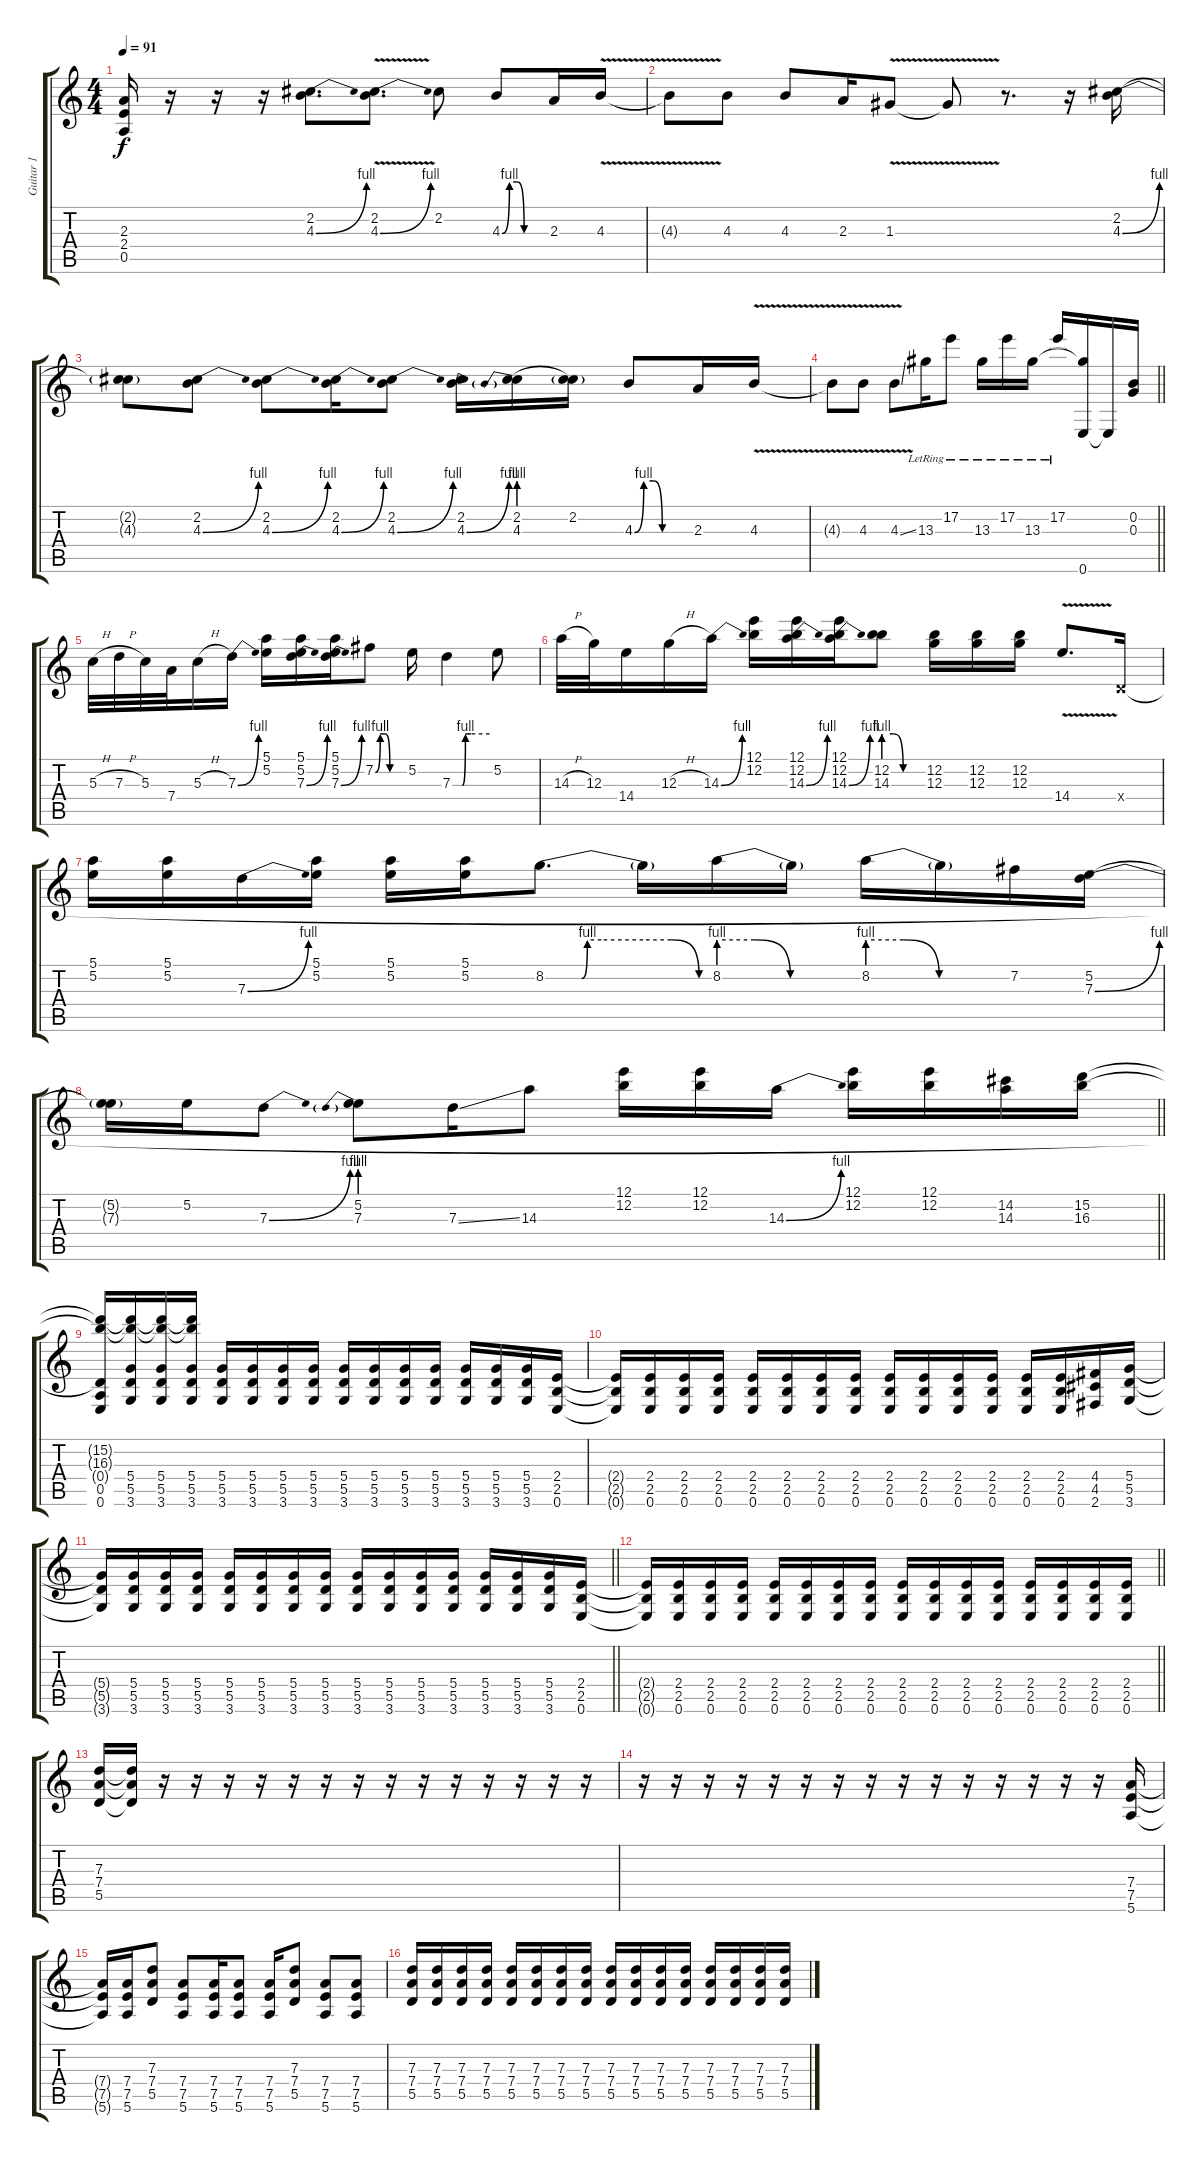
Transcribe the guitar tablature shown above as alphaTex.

\track ("Guitar 1" "Guitar 1") {instrument overdrivenguitar}
\staff {score tabs}
\tuning (E4 B3 G3 D3 A2 E2) {hide}
\ts (4 4)
\tempo 91
\clef g2
\ks c
(2.3{t} 2.4{t} 0.5{t}).16{dy f} r.16{volume 12} r.16 r.16 (2.2 4.3{be (bend 0 0 60 4)}).8{d} (2.2 4.3{be (bend 0 0 60 4) v}).8{d} 2.2.8 4.3{be (custom 0 0 10 4 20 4 30 0 60 0)}.8 2.3.16 4.3{v}.16 |
4.3{t}.8 4.3.8 4.3.8 2.3.16 1.3{v}.8 1.3{t}.8 r.8{d} r.16 (2.2 4.3{be (bend 0 0 60 4)}).16 |
(2.2{t} 4.3{t}).8 (2.2 4.3{be (bend 0 0 60 4)}).8 (2.2 4.3{be (bend 0 0 60 4)}).8 (2.2 4.3{be (bend 0 0 60 4)}).16 (2.2 4.3{be (bend 0 0 60 4)}).8 (2.2 4.3{be (bend 0 0 60 4)}).16 (2.2 4.3{be (prebend 0 4 60 4)}).16 (2.2 4.3{t}).16 4.3{be (custom 0 0 10 4 20 4 30 0 60 0)}.8 2.3.16 4.3{v}.16 |
\barLineRight lightlight
4.3{t}.8 4.3{v}.8 4.3{v ss}.8 13.3{lr}.16 17.2{lr}.8 13.3{lr}.16 17.2{lr}.16 13.3{lr}.16 17.2{lr}.16 (13.3{t} 0.6).16 0.6{t}.16 (0.2 0.3).16 |
5.3{h}.32 7.3{h}.32 5.3.32 7.4.32 5.3{h}.16 7.3{be (bend 0 0 60 4)}.16 (5.1 5.2).16 (5.1 5.2 7.3{be (bend 0 0 60 4)}).16 (5.1 5.2 7.3{be (bend 0 0 60 4)}).16 7.2{be (custom 0 0 10 4 20 4 30 0 60 0)}.8 5.2.16 7.3{be (custom 0 0 16 0 21 4 30 4 60 4)}.4 5.2.8 |
14.3{h}.32 12.3.32 14.4.16 12.3{h}.16 14.3{be (bend 0 0 60 4)}.16 (12.1 12.2).16 (12.1 12.2 14.3{be (bend 0 0 60 4)}).16 (12.1 12.2 14.3{be (bend 0 0 60 4)}).16 (12.2 14.3{be (custom 0 4 15 4 30 0 60 0)}).8 (12.2 12.3).16 (12.2 12.3).16 (12.2 12.3).16 14.4{v}.8{d} 0.4{x}.16 |
(5.1 5.2).16 (5.1 5.2).16 7.3{be (bend 0 0 60 4)}.16 (5.1 5.2).16 (5.1 5.2).16 (5.1 5.2).16 8.2{be (custom 0 0 13 0 15 4 20 4 35 4 45 4 55 0 60 0)}.8{d} 8.2{t}.16 8.2{be (custom 0 4 15 4 30 0 60 0)}.16 8.2{t}.16 8.2{be (custom 0 4 15 4 30 0 60 0)}.16 8.2{t}.16 7.2.16 (5.2 7.3{be (bend 0 0 60 4)}).16 |
\barLineRight lightlight
(5.2{t} 7.3{t}).16 5.2.16 7.3{be (bend 0 0 60 4)}.8 (5.2 7.3{be (prebend 0 4 60 4)}).8 7.3{ss}.16 14.3.8 (12.1 12.2).16 (12.1 12.2).16 14.3{be (bend 0 0 60 4)}.16 (12.1 12.2).16 (12.1 12.2).16 (14.2 14.3).16 (15.2 16.3).16 |
(15.2{t} 16.3{t} 0.4{t} 0.5 0.6).16{volume 10} (15.2{t} 16.3{t} 5.4 5.5 3.6).16 (15.2{t} 16.3{t} 5.4 5.5 3.6).16 (15.2{t} 16.3{t} 5.4 5.5 3.6).16 (5.4 5.5 3.6).16 (5.4 5.5 3.6).16 (5.4 5.5 3.6).16 (5.4 5.5 3.6).16 (5.4 5.5 3.6).16 (5.4 5.5 3.6).16 (5.4 5.5 3.6).16 (5.4 5.5 3.6).16 (5.4 5.5 3.6).16 (5.4 5.5 3.6).16 (5.4 5.5 3.6).16 (2.4 2.5 0.6).16 |
(2.4{t} 2.5{t} 0.6{t}).16 (2.4 2.5 0.6).16 (2.4 2.5 0.6).16 (2.4 2.5 0.6).16 (2.4 2.5 0.6).16 (2.4 2.5 0.6).16 (2.4 2.5 0.6).16 (2.4 2.5 0.6).16 (2.4 2.5 0.6).16 (2.4 2.5 0.6).16 (2.4 2.5 0.6).16 (2.4 2.5 0.6).16 (2.4 2.5 0.6).16 (2.4 2.5 0.6).16 (4.4 4.5 2.6).16 (5.4 5.5 3.6).16 |
\barLineRight lightlight
(5.4{t} 5.5{t} 3.6{t}).16 (5.4 5.5 3.6).16 (5.4 5.5 3.6).16 (5.4 5.5 3.6).16 (5.4 5.5 3.6).16 (5.4 5.5 3.6).16 (5.4 5.5 3.6).16 (5.4 5.5 3.6).16 (5.4 5.5 3.6).16 (5.4 5.5 3.6).16 (5.4 5.5 3.6).16 (5.4 5.5 3.6).16 (5.4 5.5 3.6).16 (5.4 5.5 3.6).16 (5.4 5.5 3.6).16 (2.4 2.5 0.6).16 |
\barLineRight lightlight
(2.4{t} 2.5{t} 0.6{t}).16 (2.4 2.5 0.6).16 (2.4 2.5 0.6).16 (2.4 2.5 0.6).16 (2.4 2.5 0.6).16 (2.4 2.5 0.6).16 (2.4 2.5 0.6).16 (2.4 2.5 0.6).16 (2.4 2.5 0.6).16 (2.4 2.5 0.6).16 (2.4 2.5 0.6).16 (2.4 2.5 0.6).16 (2.4 2.5 0.6).16 (2.4 2.5 0.6).16 (2.4 2.5 0.6).16 (2.4 2.5 0.6).16 |
(7.3 7.4 5.5).16 (7.3{t} 7.4{t} 5.5{t}).16 r.16 r.16 r.16 r.16 r.16 r.16 r.16 r.16 r.16 r.16 r.16 r.16 r.16 r.16 |
r.16 r.16 r.16 r.16 r.16 r.16 r.16 r.16 r.16 r.16 r.16 r.16 r.16 r.16 r.16 (7.4 7.5 5.6).16 |
(7.4{t} 7.5{t} 5.6{t}).16 (7.4 7.5 5.6).16 (7.3 7.4 5.5).8 (7.4 7.5 5.6).8 (7.4 7.5 5.6).16 (7.4 7.5 5.6).8 (7.4 7.5 5.6).16 (7.3 7.4 5.5).8 (7.4 7.5 5.6).8 (7.4 7.5 5.6).8 |
(7.3 7.4 5.5).16 (7.3 7.4 5.5).16 (7.3 7.4 5.5).16 (7.3 7.4 5.5).16 (7.3 7.4 5.5).16 (7.3 7.4 5.5).16 (7.3 7.4 5.5).16 (7.3 7.4 5.5).16 (7.3 7.4 5.5).16 (7.3 7.4 5.5).16 (7.3 7.4 5.5).16 (7.3 7.4 5.5).16 (7.3 7.4 5.5).16 (7.3 7.4 5.5).16 (7.3 7.4 5.5).16 (7.3 7.4 5.5).16
